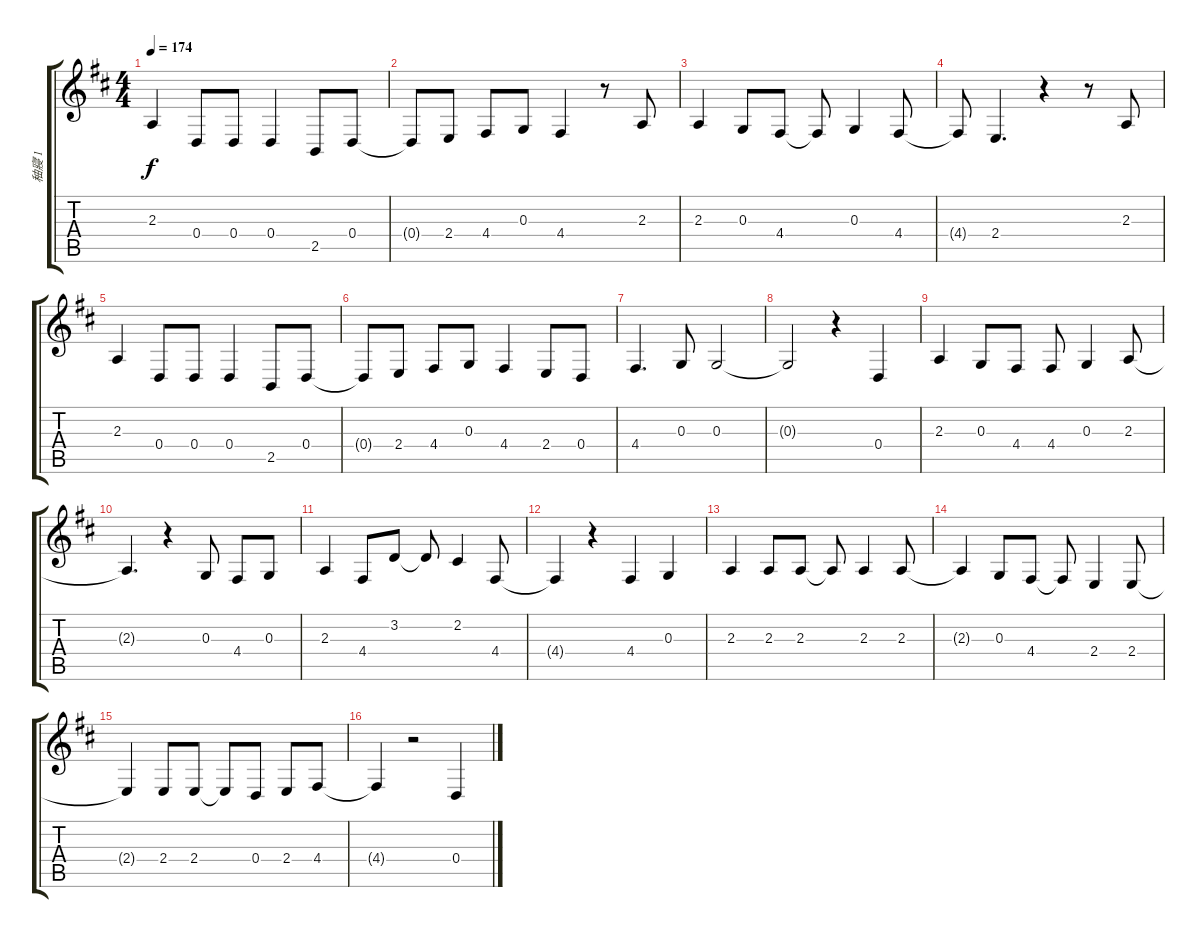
\track ("秞寢 1" "秞寢 1") {instrument flute}
\staff {score tabs}
\tuning (E4 B3 G3 D3 A2 E2) {hide}
\ts (4 4)
\tempo 174
\clef g2
\ks d
2.3.4{dy f} 0.4.8 0.4.8 0.4.4 2.5.8 0.4.8 |
0.4{t}.8 2.4.8 4.4.8 0.3.8 4.4.4 r.8 2.3.8 |
2.3.4 0.3.8 4.4.8 4.4{t}.8 0.3.4 4.4.8 |
4.4{t}.8 2.4.4{d} r.4 r.8 2.3.8 |
2.3.4 0.4.8 0.4.8 0.4.4 2.5.8 0.4.8 |
0.4{t}.8 2.4.8 4.4.8 0.3.8 4.4.4 2.4.8 0.4.8 |
4.4.4{d} 0.3.8 0.3.2 |
0.3{t}.2 r.4 0.4.4 |
2.3.4 0.3.8 4.4.8 4.4.8 0.3.4 2.3.8 |
2.3{t}.4{d} r.4 0.3.8 4.4.8 0.3.8 |
2.3.4 4.4.8 3.2.8 3.2{t}.8 2.2.4 4.4.8 |
4.4{t}.4 r.4 4.4.4 0.3.4 |
2.3.4 2.3.8 2.3.8 2.3{t}.8 2.3.4 2.3.8 |
2.3{t}.4 0.3.8 4.4.8 4.4{t}.8 2.4.4 2.4.8 |
2.4{t}.4 2.4.8 2.4.8 2.4{t}.8 0.4.8 2.4.8 4.4.8 |
4.4{t}.4 r.2 0.4.4
